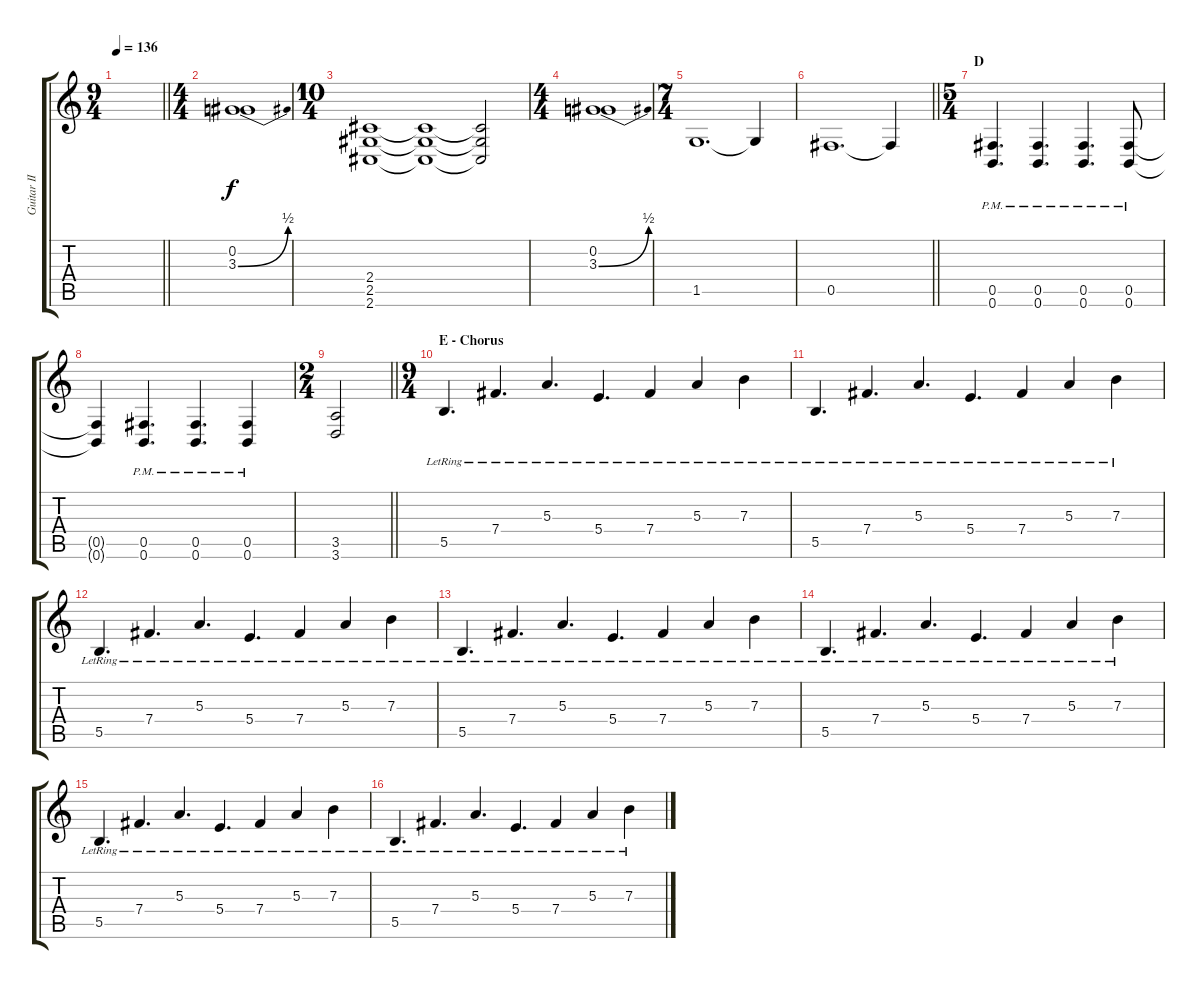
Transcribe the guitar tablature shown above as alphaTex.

\track ("Guitar II" "Guitar II") {instrument distortionguitar}
\staff {score tabs}
\tuning (Db4 Ab3 E3 B2 Gb2 B1) {hide}
\ts (9 4)
\tempo 136
\clef g2
\barLineRight lightlight
\ks c
|
\ts (4 4)
(0.2 3.3{be (bend 0 0 60 2)}).1 |
\ts (10 4)
(2.4 2.5 2.6).1 (2.4{t} 2.5{t} 2.6{t}).1 (2.4{t} 2.5{t} 2.6{t}).2 |
\ts (4 4)
(0.2 3.3{be (bend 0 0 60 2)}).1 |
\ts (7 4)
1.5.1{d} 1.5{t}.4 |
\barLineRight lightlight
0.5.1{d} 0.5{t}.4 |
\ts (5 4)
\section ("" "D")
(0.5{pm} 0.6{pm}).4{d} (0.5{pm} 0.6{pm}).4{d} (0.5{pm} 0.6{pm}).4{d} (0.5{pm} 0.6{pm}).8 |
(0.5{t} 0.6{t}).4 (0.5{pm} 0.6{pm}).4{d} (0.5{pm} 0.6{pm}).4{d} (0.5{pm} 0.6{pm}).4 |
\ts (2 4)
\barLineRight lightlight
(3.5 3.6).2 |
\ts (9 4)
\section ("" "E - Chorus")
5.5{lr}.4{d} 7.4{lr}.4{d} 5.3{lr}.4{d} 5.4{lr}.4{d} 7.4{lr}.4 5.3{lr}.4 7.3{lr}.4 |
5.5{lr}.4{d} 7.4{lr}.4{d} 5.3{lr}.4{d} 5.4{lr}.4{d} 7.4{lr}.4 5.3{lr}.4 7.3{lr}.4 |
5.5{lr}.4{d} 7.4{lr}.4{d} 5.3{lr}.4{d} 5.4{lr}.4{d} 7.4{lr}.4 5.3{lr}.4 7.3{lr}.4 |
5.5{lr}.4{d} 7.4{lr}.4{d} 5.3{lr}.4{d} 5.4{lr}.4{d} 7.4{lr}.4 5.3{lr}.4 7.3{lr}.4 |
5.5{lr}.4{d} 7.4{lr}.4{d} 5.3{lr}.4{d} 5.4{lr}.4{d} 7.4{lr}.4 5.3{lr}.4 7.3{lr}.4 |
5.5{lr}.4{d} 7.4{lr}.4{d} 5.3{lr}.4{d} 5.4{lr}.4{d} 7.4{lr}.4 5.3{lr}.4 7.3{lr}.4 |
5.5{lr}.4{d} 7.4{lr}.4{d} 5.3{lr}.4{d} 5.4{lr}.4{d} 7.4{lr}.4 5.3{lr}.4 7.3{lr}.4
